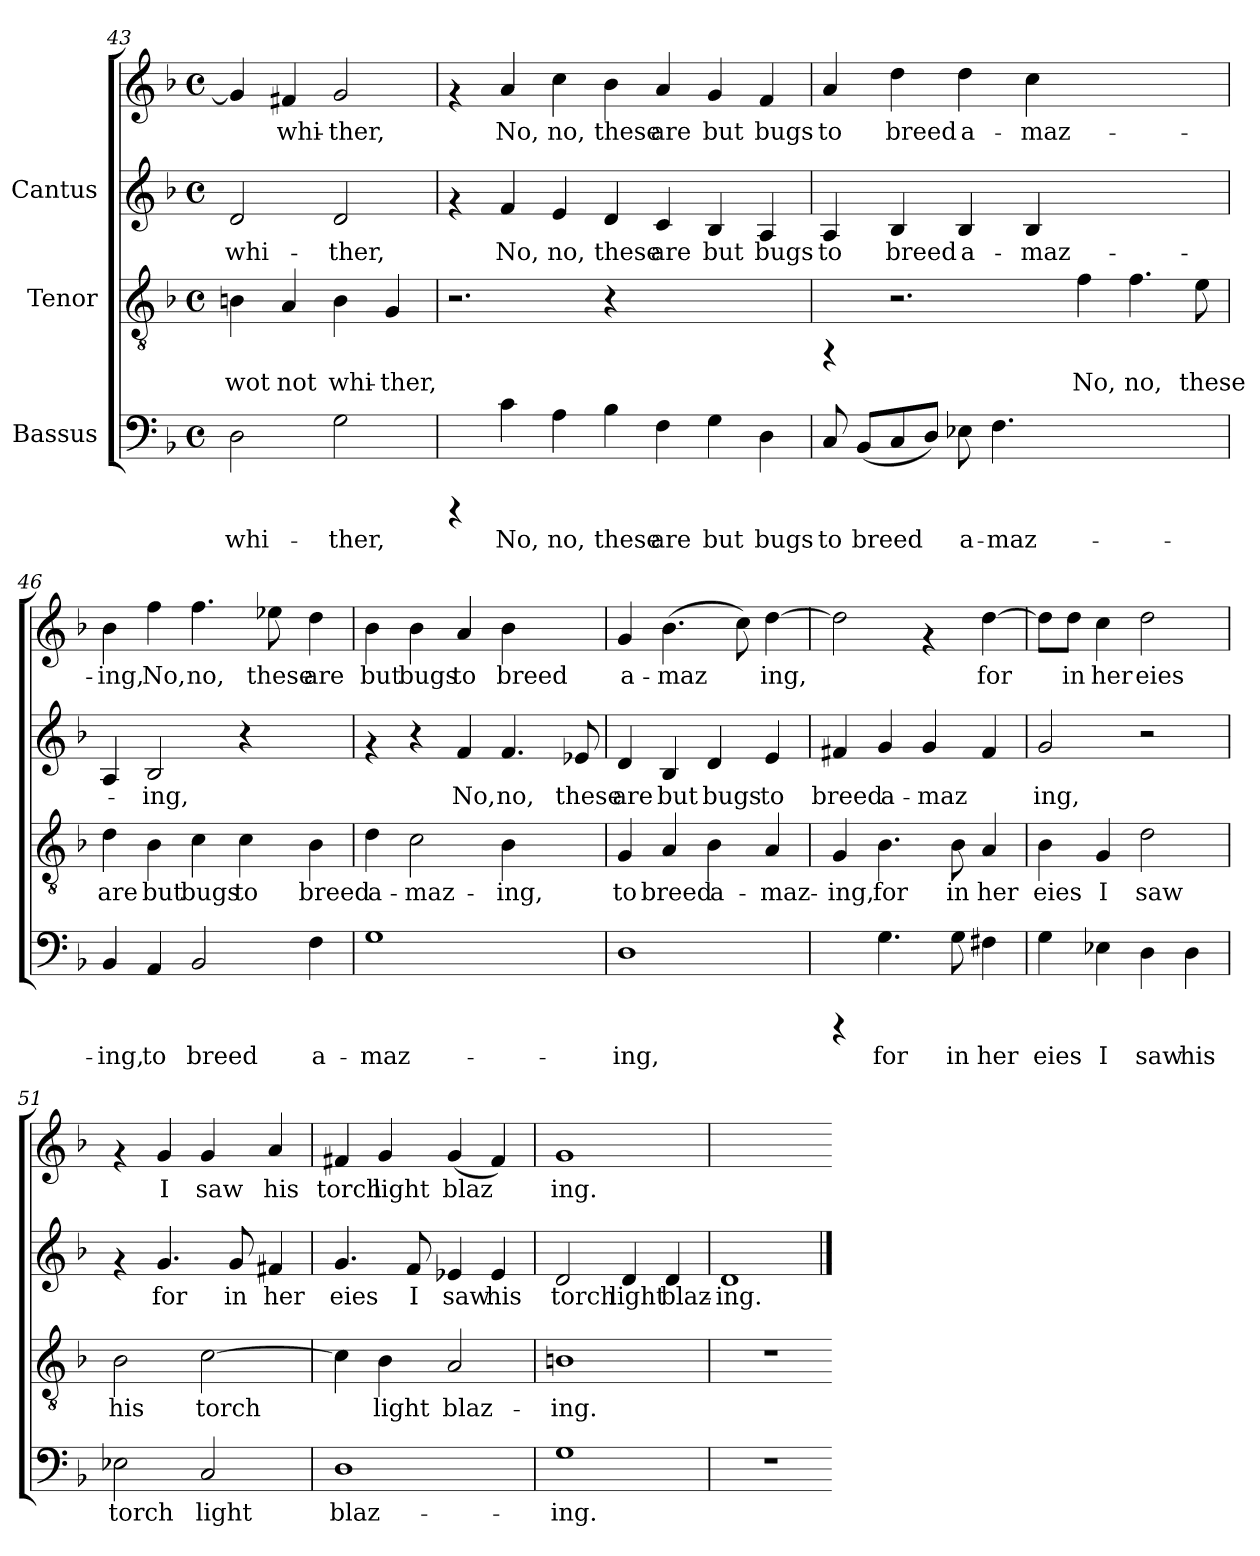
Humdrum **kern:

**kern	**text	**kern	**text	**kern	**text	**kern	**text
*part3	*part3	*part2	*part2	*part1	*part1	*part1	*part1
*staff4	*staff4	*staff3	*staff3	*staff2	*staff2	*staff1	*staff1
*I"Bassus	*	*I"Tenor	*	*I"Cantus	*	*	*
*clefF4	*	*clefGv2	*	*clefG2	*	*clefG2	*
*k[b-]	*	*k[b-]	*	*k[b-]	*	*k[b-]	*
*F:	*	*F:	*	*F:	*	*F:	*
*M4/4	*	*M4/4	*	*M4/4	*	*M4/4	*
*met(c)	*	*met(c)	*	*met(c)	*	*met(c)	*
=43	=43	=43	=43	=43	=43	=43	=43
!	!LO:LY:b:cj	!	!LO:LY:b:cj	!	!LO:LY:b:cj	!	!LO:LY:b:cj
2D\	whi-	4Bn\	wot	2d/	whi-	4g/]	.
!	!	!	!LO:LY:b:cj	!	!	!	!LO:LY:b:cj
.	.	4A/	not	.	.	4f#X/	whi-
!	!LO:LY:b:cj	!	!LO:LY:b:cj	!	!LO:LY:b:cj	!	!LO:LY:b:cj
2G\	-ther,	4B\	whi-	2d/	-ther,	2g/	-ther,
!	!	!	!LO:LY:b:cj	!	!	!	!
.	.	4G/	-ther,	.	.	.	.
=44	=44	=44	=44	=44	=44	=44	=44
4rCCC	.	2.r	.	4rf	.	4rf	.
!	!LO:LY:b:cj	!	!	!	!LO:LY:b:cj	!	!LO:LY:b:cj
4c\	No,	.	.	4f/	No,	4a/	No,
!	!LO:LY:b:cj	!	!	!	!LO:LY:b:cj	!	!LO:LY:b:cj
4A\	no,	.	.	4e/	no,	4cc\	no,
!	!LO:LY:b:cj	!	!	!	!LO:LY:b:cj	!	!LO:LY:b:cj
4B-\	these	4r	.	4d/	these	4b-\	these
!	!LO:LY:b:cj	!	!	!	!LO:LY:b:cj	!	!LO:LY:b:cj
4F\	are	2.ryy	.	4c/	are	4a/	are
!	!LO:LY:b:cj	!	!	!	!LO:LY:b:cj	!	!LO:LY:b:cj
4G\	but	.	.	4B-/	but	4g/	but
!	!LO:LY:b:cj	!	!	!	!LO:LY:b:cj	!	!LO:LY:b:cj
4D\	bugs	.	.	4A/	bugs	4f/	bugs
!!LO:LB:g=z
=45	=45	=45	=45	=45	=45	=45	=45
!	!LO:LY:b:cj	!	!	!	!LO:LY:b:cj	!	!LO:LY:b:cj
8C/	to	4rFF	.	4A/	-to	4a/	to
!	!LO:LY:b:cj	!	!	!	!	!	!
(<8BB-/L	breed	.	.	.	.	.	.
!	!LO:LY:b:cj	!	!	!	!LO:LY:b:cj	!	!LO:LY:b:cj
8C/	.	2.r	.	4B-/	breed	4dd\	breed
!	!LO:LY:b:cj	!	!	!	!	!	!
8D/J)	.	.	.	.	.	.	.
!	!LO:LY:b:cj	!	!	!	!LO:LY:b:cj	!	!LO:LY:b:cj
8E-X\	a-	.	.	4B-/	a-	4dd\	a-
!	!LO:LY:b:cj	!	!	!	!	!	!
4.F\	-maz-	.	.	.	.	.	.
!	!	!	!	!	!LO:LY:b:cj	!	!LO:LY:b:cj
.	.	.	.	4B-/	-maz-	4cc\	-maz-
!	!	!	!LO:LY:b:cj	!	!	!	!
2.ryy	.	4f\	No,	2.ryy	.	2.ryy	.
!	!	!	!LO:LY:b:cj	!	!	!	!
.	.	4.f\	no,	.	.	.	.
!	!	!	!LO:LY:b:cj	!	!	!	!
.	.	8e\	these	.	.	.	.
=46	=46	=46	=46	=46	=46	=46	=46
!	!LO:LY:b:cj	!	!LO:LY:b:cj	!	!	!	!LO:LY:b:cj
4BB-/	-ing,	4d\	are	4A/	.	4b-\	-ing,
!	!LO:LY:b:cj	!	!LO:LY:b:cj	!	!LO:LY:b:cj	!	!LO:LY:b:cj
4AA/	to	4B-\	but	2B-/	ing,	4ff\	No,
!	!LO:LY:b:cj	!	!LO:LY:b:cj	!	!	!	!LO:LY:b:cj
2BB-/	breed	4c\	bugs	.	.	4.ff\	no,
!	!	!	!LO:LY:b:cj	!	!	!	!
.	.	4c\	to	4r	.	.	.
!	!	!	!	!	!	!	!LO:LY:b:cj
.	.	.	.	.	.	8ee-X\	these
!	!LO:LY:b:cj	!	!LO:LY:b:cj	!	!	!	!LO:LY:b:cj
4F\	a-	4B-\	breed	4ryy	.	4dd\	are
=47	=47	=47	=47	=47	=47	=47	=47
!	!LO:LY:b:cj	!	!LO:LY:b:cj	!	!	!	!LO:LY:b:cj
1G	-maz-	4d\	a-	4rf	.	4b-\	but
!	!	!	!LO:LY:b:cj	!	!	!	!LO:LY:b:cj
.	.	2c\	-maz-	4r	.	4b-\	bugs
!	!	!	!	!	!LO:LY:b:cj	!	!LO:LY:b:cj
.	.	.	.	4f/	No,	4a/	to
!	!	!	!LO:LY:b:cj	!	!LO:LY:b:cj	!	!LO:LY:b:cj
.	.	4B-\	-ing,	4.f/	no,	4b-\	breed
4ryy	.	4ryy	.	.	.	4ryy	.
!	!	!	!	!	!LO:LY:b:cj	!	!
.	.	.	.	8e-X/	these	.	.
=48	=48	=48	=48	=48	=48	=48	=48
!	!LO:LY:b:cj	!	!LO:LY:b:cj	!	!LO:LY:b:cj	!	!LO:LY:b:cj
1D	-ing,	4G/	to	4d/	are	4g/	a-
!	!	!	!LO:LY:b:cj	!	!LO:LY:b:cj	!	!LO:LY:b:cj
.	.	4A/	breed	4B-/	but	(>4.b-\	-maz-
!	!	!	!LO:LY:b:cj	!	!LO:LY:b:cj	!	!
.	.	4B-\	a-	4d/	bugs	.	.
!	!	!	!	!	!	!	!LO:LY:b:cj
.	.	.	.	.	.	8cc\)	-
!	!	!	!LO:LY:b:cj	!	!LO:LY:b:cj	!	!LO:LY:b:cj
.	.	4A/	-maz-	4e/	to	[>4dd\	ing,
!!LO:LB:g=z
=49	=49	=49	=49	=49	=49	=49	=49
!	!	!	!LO:LY:b:cj	!	!LO:LY:b:cj	!	!LO:LY:b:cj
4rCCC	.	4G/	-ing,	4f#X/	breed	2dd\]	.
!	!LO:LY:b:cj	!	!LO:LY:b:cj	!	!LO:LY:b:cj	!	!
4.G\	for	4.B-\	for	4g/	a-	.	.
!	!	!	!	!	!LO:LY:b:cj	!	!
.	.	.	.	4g/	-maz-	4rf	.
!	!LO:LY:b:cj	!	!LO:LY:b:cj	!	!	!	!
8G\	in	8B-\	in	.	.	.	.
!	!LO:LY:b:cj	!	!LO:LY:b:cj	!	!LO:LY:b:cj	!	!LO:LY:b:cj
4F#X\	her	4A/	her	4f#/	--	[>4dd\	for
=50	=50	=50	=50	=50	=50	=50	=50
!	!LO:LY:b:cj	!	!LO:LY:b:cj	!	!LO:LY:b:cj	!	!LO:LY:b:cj
4G\	eies	4B-\	eies	2g/	ing,	8dd\L]	-
!	!	!	!	!	!	!	!LO:LY:b:cj
.	.	.	.	.	.	8dd\J	in
!	!LO:LY:b:cj	!	!LO:LY:b:cj	!	!	!	!LO:LY:b:cj
4E-X\	I	4G/	I	.	.	4cc\	her
!	!LO:LY:b:cj	!	!LO:LY:b:cj	!	!	!	!LO:LY:b:cj
4D\	saw	2d\	saw	2r	.	2dd\	eies
!	!LO:LY:b:cj	!	!	!	!	!	!
4D\	his	.	.	.	.	.	.
=51	=51	=51	=51	=51	=51	=51	=51
!	!LO:LY:b:cj	!	!LO:LY:b:cj	!	!	!	!
2E-X\	torch	2B-\	his	4rf	.	4rf	.
!	!	!	!	!	!LO:LY:b:cj	!	!LO:LY:b:cj
.	.	.	.	4.g/	for	4g/	I
!	!LO:LY:b:cj	!	!LO:LY:b:cj	!	!	!	!LO:LY:b:cj
2C/	light	[>2c\	torch	.	.	4g/	saw
!	!	!	!	!	!LO:LY:b:cj	!	!
.	.	.	.	8g/	in	.	.
!	!	!	!	!	!LO:LY:b:cj	!	!LO:LY:b:cj
.	.	.	.	4f#X/	her	4a/	his
=52	=52	=52	=52	=52	=52	=52	=52
!	!LO:LY:b:cj	!	!LO:LY:b:cj	!	!LO:LY:b:cj	!	!LO:LY:b:cj
1D	blaz-	4c\]	.	4.g/	-eies	4f#X/	torch
!	!	!	!LO:LY:b:cj	!	!	!	!LO:LY:b:cj
.	.	4B-\	light	.	.	4g/	light
!	!	!	!	!	!LO:LY:b:cj	!	!
.	.	.	.	8f/	I	.	.
!	!	!	!LO:LY:b:cj	!	!LO:LY:b:cj	!	!LO:LY:b:cj
.	.	2A/	blaz-	4e-X/	saw	(<4g/	blaz-
!	!	!	!	!	!LO:LY:b:cj	!	!LO:LY:b:cj
.	.	.	.	4e-/	his	4f#/)	--
=53	=53	=53	=53	=53	=53	=53	=53
!	!LO:LY:b:cj	!	!LO:LY:b:cj	!	!LO:LY:b:cj	!	!LO:LY:b:cj
1G	-ing.	1Bn	-ing.	2d/	torch	1g	ing.
!	!	!	!	!	!LO:LY:b:cj	!	!
.	.	.	.	4d/	light	.	.
!	!	!	!	!	!LO:LY:b:cj	!	!
.	.	.	.	4d/	blaz-	.	.
!!LO:LB:g=z
=54	=54	=54	=54	=54	=54	=54	=54
!	!	!	!	!	!LO:LY:b:cj	!	!
1r	.	1r	.	1d	-ing.	1ryy	.
=	==	=	==	==	==	==	==
*-	*-	*-	*-	*-	*-	*-	*-
